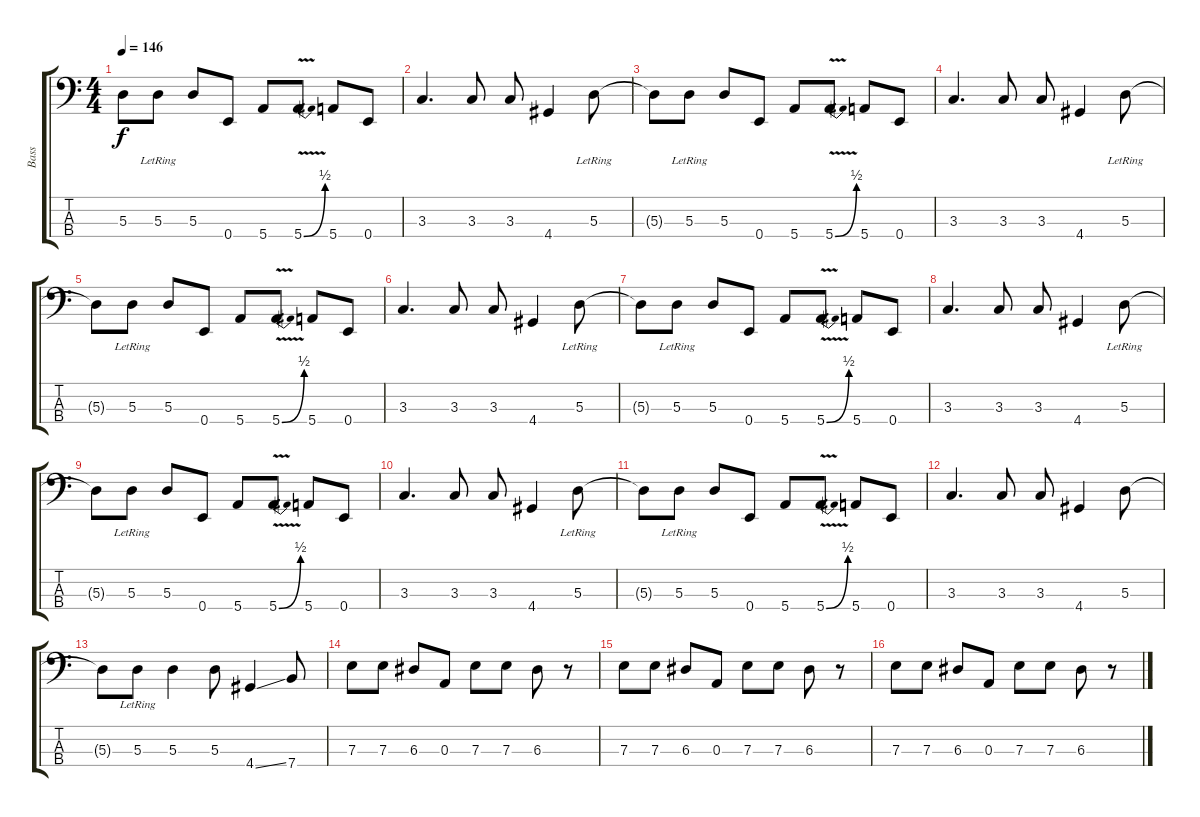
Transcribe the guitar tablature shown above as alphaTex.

\track ("Bass" "Bass") {instrument electricbasspick}
\staff {score tabs}
\tuning (G2 D2 A1 E1) {hide}
\ts (4 4)
\tempo 146
\clef f4
\ks c
5.3{t}.8{dy f} 5.3{lr}.8 5.3.8 0.4.8 5.4.8 5.4{be (bend 0 0 60 2) v}.8 5.4.8 0.4.8 |
3.3.4{d} 3.3.8 3.3.8 4.4.4 5.3{lr}.8 |
5.3{t}.8 5.3{lr}.8 5.3.8 0.4.8 5.4.8 5.4{be (bend 0 0 60 2) v}.8 5.4.8 0.4.8 |
3.3.4{d} 3.3.8 3.3.8 4.4.4 5.3{lr}.8 |
5.3{t}.8 5.3{lr}.8 5.3.8 0.4.8 5.4.8 5.4{be (bend 0 0 60 2) v}.8 5.4.8 0.4.8 |
3.3.4{d} 3.3.8 3.3.8 4.4.4 5.3{lr}.8 |
5.3{t}.8 5.3{lr}.8 5.3.8 0.4.8 5.4.8 5.4{be (bend 0 0 60 2) v}.8 5.4.8 0.4.8 |
3.3.4{d} 3.3.8 3.3.8 4.4.4 5.3{lr}.8 |
5.3{t}.8 5.3{lr}.8 5.3.8 0.4.8 5.4.8 5.4{be (bend 0 0 60 2) v}.8 5.4.8 0.4.8 |
3.3.4{d} 3.3.8 3.3.8 4.4.4 5.3{lr}.8 |
5.3{t}.8 5.3{lr}.8 5.3.8 0.4.8 5.4.8 5.4{be (bend 0 0 60 2) v}.8 5.4.8 0.4.8 |
3.3.4{d} 3.3.8 3.3.8 4.4.4 5.3.8 |
5.3{t}.8 5.3{lr}.8 5.3.4 5.3.8 4.4{ss}.4 7.4.8 |
7.3.8 7.3.8 6.3.8 0.3.8 7.3.8 7.3.8 6.3.8 r.8 |
7.3.8 7.3.8 6.3.8 0.3.8 7.3.8 7.3.8 6.3.8 r.8 |
7.3.8 7.3.8 6.3.8 0.3.8 7.3.8 7.3.8 6.3.8 r.8
